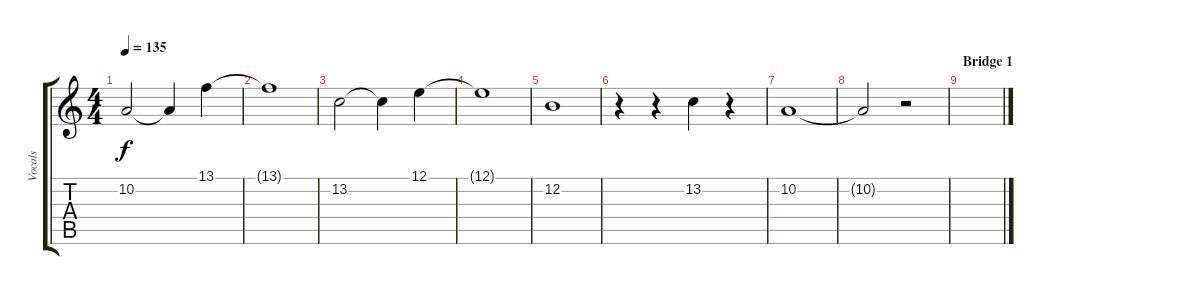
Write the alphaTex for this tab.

\track ("Vocals" "Vocals") {instrument harmonica}
\staff {score tabs}
\tuning (E4 B3 G3 D3 A2 E2) {hide}
\ts (4 4)
\tempo 135
\clef g2
\ks c
10.2.2{dy f} 10.2{t}.4 13.1.4 |
13.1{t}.1 |
13.2.2 13.2{t}.4 12.1.4 |
12.1{t}.1 |
12.2.1 |
r.4 r.4 13.2.4 r.4 |
10.2.1 |
10.2{t}.2 r.2 |
\section ("" "Bridge 1")
